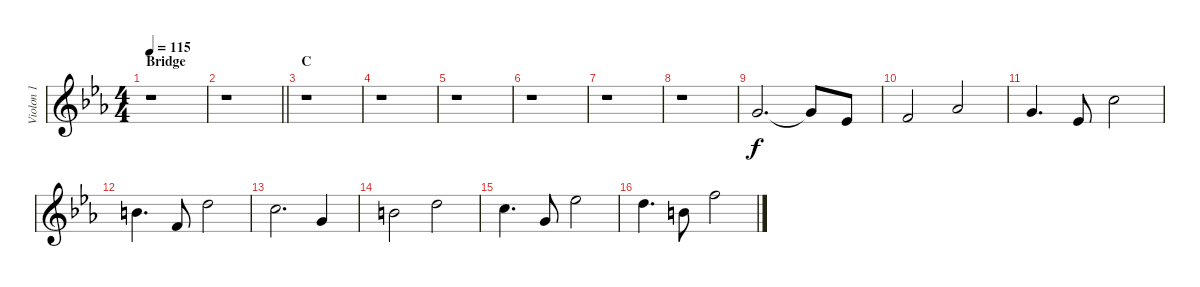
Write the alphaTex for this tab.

\track ("Violon 1" "Violon 1") {instrument stringensemble1}
\staff {score}
\tuning (E4 B3 G3 D3 A2 E2) {hide}
\ts (4 4)
\section ("" "Bridge")
\tempo 115
\clef g2
\ks cminor
r.1{dy f} |
\barLineRight lightlight
r.1 |
\section ("" "C")
r.1 |
r.1 |
r.1 |
r.1 |
r.1 |
r.1 |
8.2.2{d volume 11} 8.2{t}.8 4.2.8 |
6.2.2 9.2.2 |
8.2.4{d} 4.2.8 8.1.2 |
7.1.4{d} 1.1.8 10.1.2 |
8.1.2{d} 3.1.4 |
7.1.2 10.1.2 |
8.1.4{d} 3.1.8 11.1.2 |
10.1.4{d} 7.1.8 13.1.2
